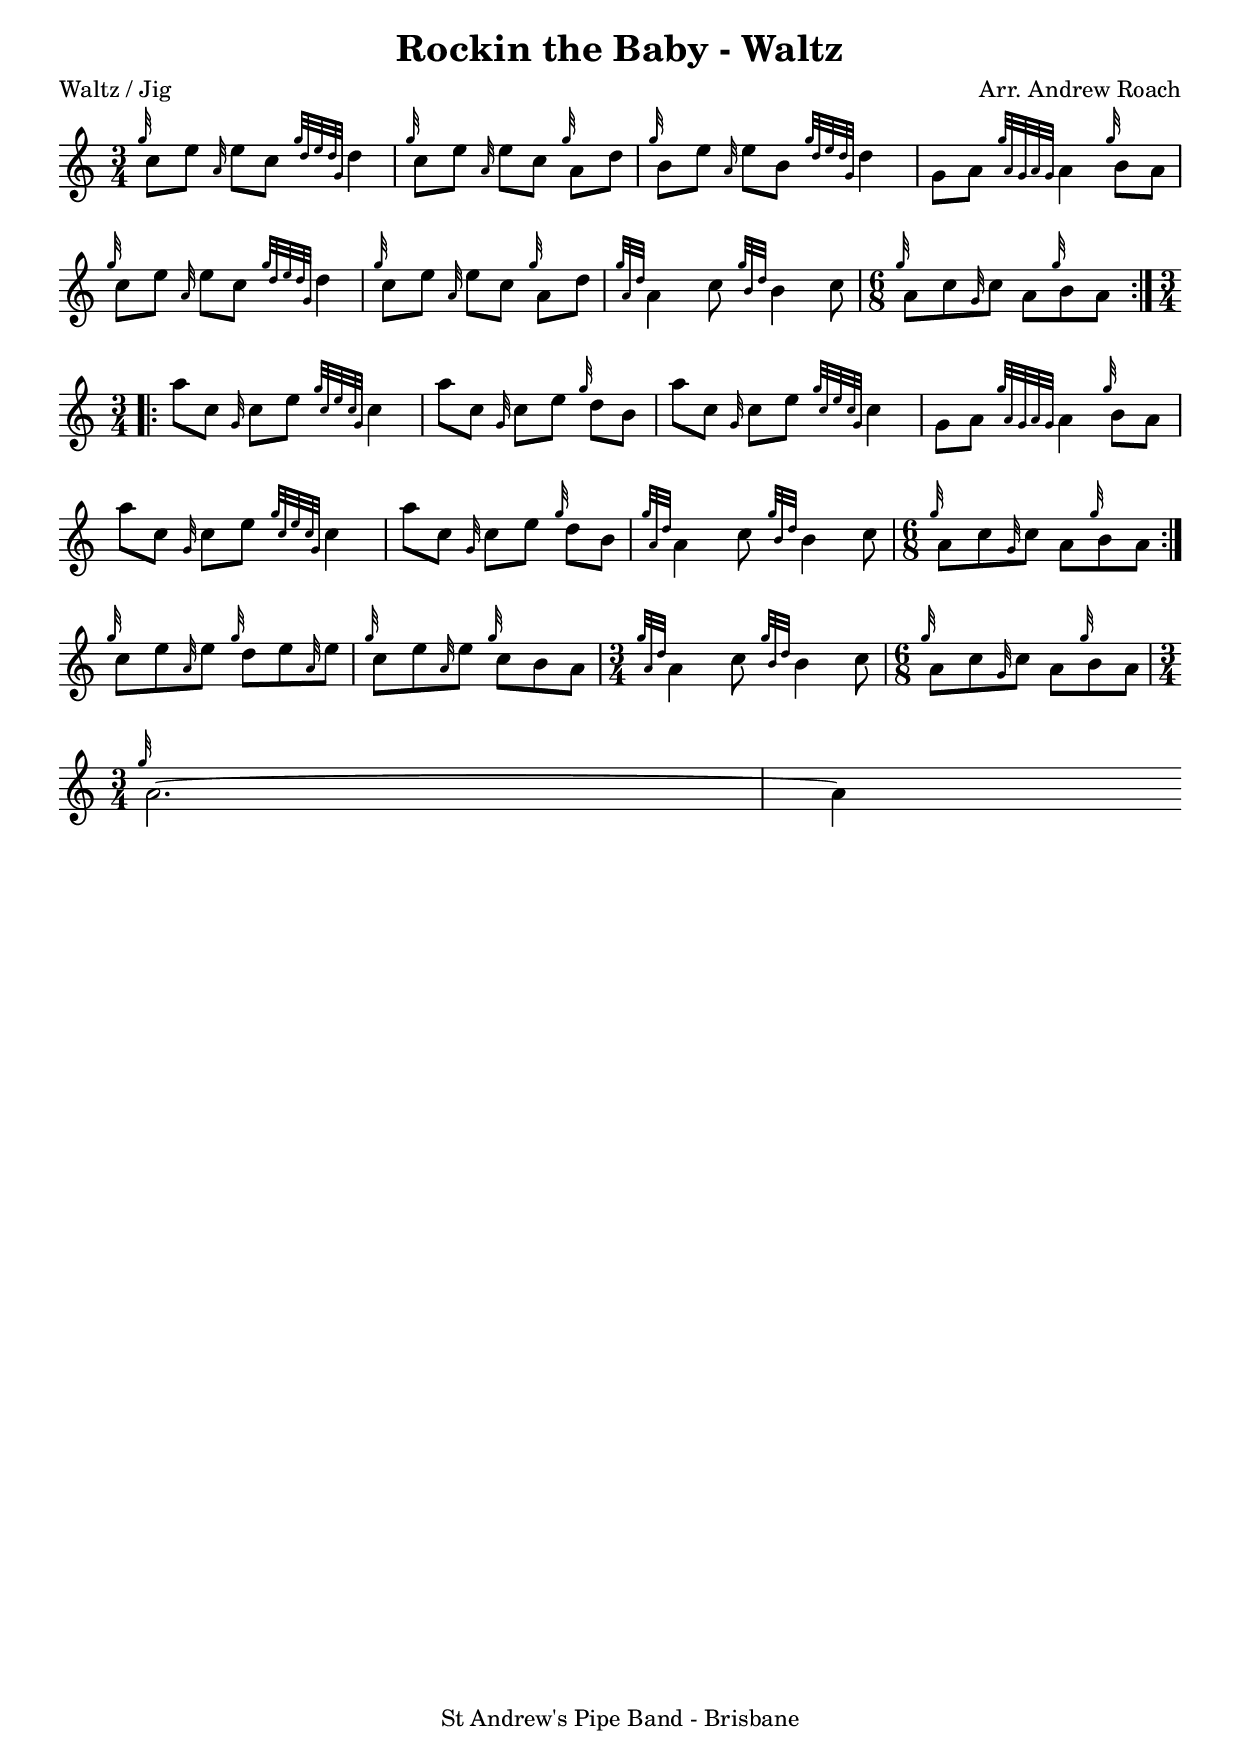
\version "2.18.2"
\include "bagpipe.ly"
\include "bagpipe_new.ly"

\paper {
  indent = 0\mm
}
\layout {
  \context {
    \Score
    \override NonMusicalPaperColumn #'line-break-permission = ##f
  }
}

\header {
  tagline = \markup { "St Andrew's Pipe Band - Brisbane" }
  meter = "Waltz / Jig"
  title = "Rockin the Baby - Waltz"
  composer = ""
  arranger = "Arr. Andrew Roach"
}

waltzBeaming = {
  \set Timing.beamExceptions = #'()
  \set Timing.baseMoment = #(ly:make-moment 1/4)
  \set Timing.beatStructure = #'(1 1 1)
}

\score {
  {
    \bagpipeKey


    % Part 1
    \repeat volta 2 {
      \time 3/4
      \waltzBeaming
      \grg c8 e8 \gra e8 c8 \shaked d4
      \grg c8 e8 \gra e8 c8 \grg a8 d8
      \grg b8 e8 \gra e8 b8 \shaked d4
      G8 a8 \gbirl a4 \grg b8 a8
      \break


      \grg c8 e8 \gra e8 c8 \shaked d4
      \grg c8 e8 \gra e8 c8 \grg a8 d8
      \dbla a4 c8 \dblb b4 c8

      \time 6/8
      \grg a8 c8 \grG c8 a8 \grg b8 a8
    }
    \break

    \repeat volta 2 {
      \time 3/4
      \waltzBeaming
      A8 c8 \grG c8 e8 \shakec c4
      A8 c8 \grG c8 e8 \grg d8 b8
      A8 c8 \grG c8 e8 \shakec c4
      G8 a8 \gbirl a4 \grg b8 a8
      \break


      A8 c8 \grG c8 e8 \shakec c4
      A8 c8 \grG c8 e8 \grg d8 b8
      \dbla a4 c8 \dblb b4 c8

      \time 6/8
      \grg a8 c8 \grG c8 a8 \grg b8 a8
    }
    \break

    {
      \grg c8 e8 \gra e8 \grg d8 e8 \gra e8
      \grg c8 e8 \gra e8 \grg c8 b8 a8
      
      \time 3/4
      \waltzBeaming
      \dbla a4 c8 \dblb b4 c8
      
      \time 6/8
      \grg a8 c8 \grG c8 a8 \grg b8 a8
      \break
      
      \time 3/4
      \grg a2. ~ a4
    }
  }
}